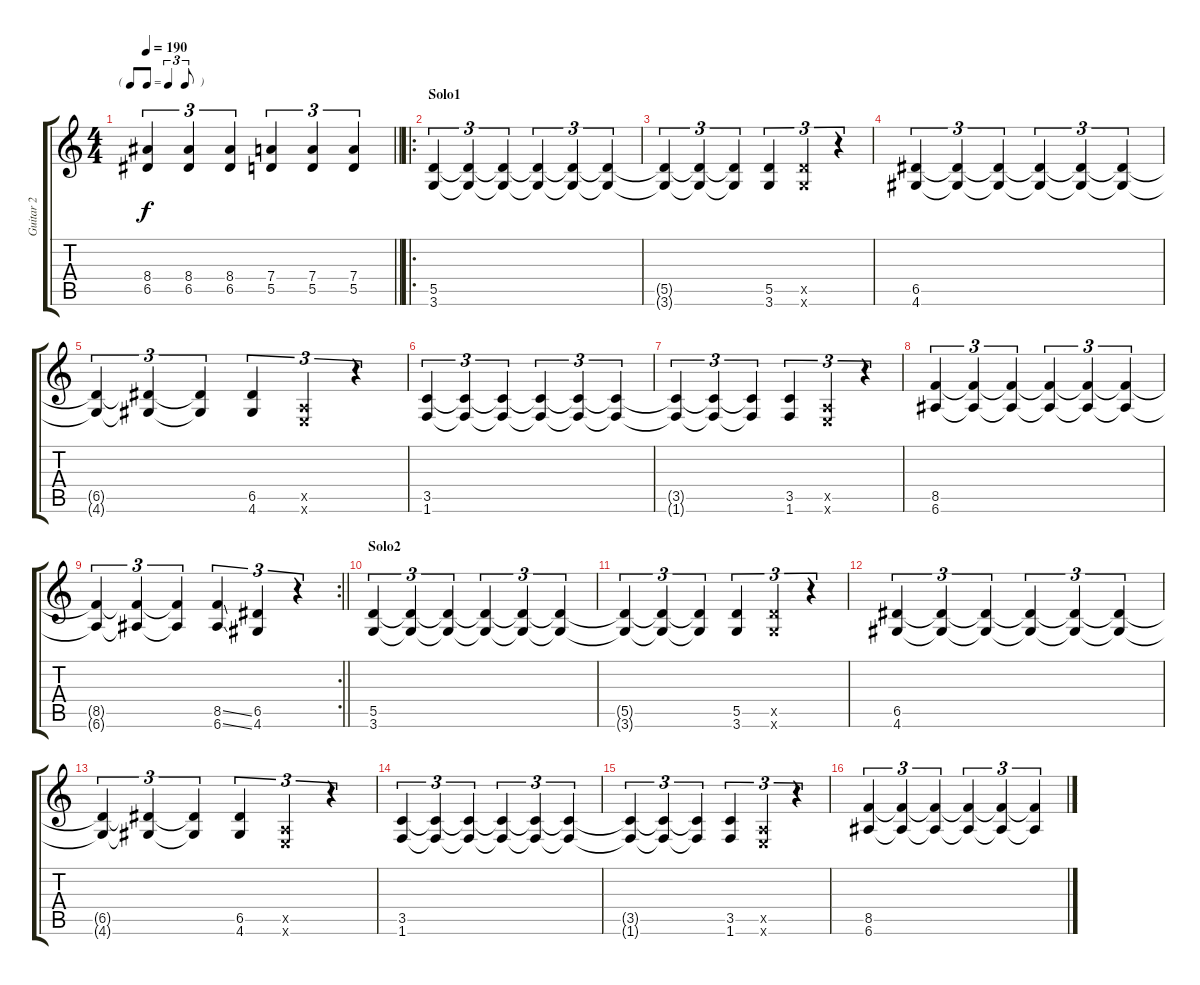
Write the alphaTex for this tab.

\track ("Guitar 2" "Guitar 2") {instrument distortionguitar}
\staff {score tabs}
\tuning (E4 B3 G3 D3 A2 E2) {hide}
\ts (4 4)
\tf triplet8th
\tempo 190
\clef g2
\barLineRight lightlight
\ks c
(8.4 6.5).4{tu (3 2) dy f} (8.4 6.5).4{tu (3 2)} (8.4 6.5).4{tu (3 2)} (7.4 5.5).4{tu (3 2)} (7.4 5.5).4{tu (3 2)} (7.4 5.5).4{tu (3 2)} |
\ro
\section ("" "Solo1")
(5.5 3.6).4{tu (3 2) volume 10} (5.5{t} 3.6{t}).4{tu (3 2)} (5.5{t} 3.6{t}).4{tu (3 2)} (5.5{t} 3.6{t}).4{tu (3 2)} (5.5{t} 3.6{t}).4{tu (3 2)} (5.5{t} 3.6{t}).4{tu (3 2)} |
(5.5{t} 3.6{t}).4{tu (3 2)} (5.5{t} 3.6{t}).4{tu (3 2)} (5.5{t} 3.6{t}).4{tu (3 2)} (5.5 3.6).4{tu (3 2)} (5.5{x} 3.6{x}).4{tu (3 2)} r.4{tu (3 2)} |
(6.5 4.6).4{tu (3 2)} (6.5{t} 4.6{t}).4{tu (3 2)} (6.5{t} 4.6{t}).4{tu (3 2)} (6.5{t} 4.6{t}).4{tu (3 2)} (6.5{t} 4.6{t}).4{tu (3 2)} (6.5{t} 4.6{t}).4{tu (3 2)} |
(6.5{t} 4.6{t}).4{tu (3 2)} (6.5{t} 4.6{t}).4{tu (3 2)} (6.5{t} 4.6{t}).4{tu (3 2)} (6.5 4.6).4{tu (3 2)} (0.5{x} 0.6{x}).4{tu (3 2)} r.4{tu (3 2)} |
(3.5 1.6).4{tu (3 2)} (3.5{t} 1.6{t}).4{tu (3 2)} (3.5{t} 1.6{t}).4{tu (3 2)} (3.5{t} 1.6{t}).4{tu (3 2)} (3.5{t} 1.6{t}).4{tu (3 2)} (3.5{t} 1.6{t}).4{tu (3 2)} |
(3.5{t} 1.6{t}).4{tu (3 2)} (3.5{t} 1.6{t}).4{tu (3 2)} (3.5{t} 1.6{t}).4{tu (3 2)} (3.5 1.6).4{tu (3 2)} (0.5{x} 0.6{x}).4{tu (3 2)} r.4{tu (3 2)} |
(8.5 6.6).4{tu (3 2)} (8.5{t} 6.6{t}).4{tu (3 2)} (8.5{t} 6.6{t}).4{tu (3 2)} (8.5{t} 6.6{t}).4{tu (3 2)} (8.5{t} 6.6{t}).4{tu (3 2)} (8.5{t} 6.6{t}).4{tu (3 2)} |
\rc 2
\barLineRight lightlight
(8.5{t} 6.6{t}).4{tu (3 2)} (8.5{t} 6.6{t}).4{tu (3 2)} (8.5{t} 6.6{t}).4{tu (3 2)} (8.5{ss} 6.6{ss}).4{tu (3 2)} (6.5 4.6).4{tu (3 2)} r.4{tu (3 2)} |
\section ("" "Solo2")
(5.5 3.6).4{tu (3 2) volume 13 balance 16} (5.5{t} 3.6{t}).4{tu (3 2)} (5.5{t} 3.6{t}).4{tu (3 2)} (5.5{t} 3.6{t}).4{tu (3 2)} (5.5{t} 3.6{t}).4{tu (3 2)} (5.5{t} 3.6{t}).4{tu (3 2)} |
(5.5{t} 3.6{t}).4{tu (3 2)} (5.5{t} 3.6{t}).4{tu (3 2)} (5.5{t} 3.6{t}).4{tu (3 2)} (5.5 3.6).4{tu (3 2)} (5.5{x} 3.6{x}).4{tu (3 2)} r.4{tu (3 2)} |
(6.5 4.6).4{tu (3 2)} (6.5{t} 4.6{t}).4{tu (3 2)} (6.5{t} 4.6{t}).4{tu (3 2)} (6.5{t} 4.6{t}).4{tu (3 2)} (6.5{t} 4.6{t}).4{tu (3 2)} (6.5{t} 4.6{t}).4{tu (3 2)} |
(6.5{t} 4.6{t}).4{tu (3 2)} (6.5{t} 4.6{t}).4{tu (3 2)} (6.5{t} 4.6{t}).4{tu (3 2)} (6.5 4.6).4{tu (3 2)} (0.5{x} 0.6{x}).4{tu (3 2)} r.4{tu (3 2)} |
(3.5 1.6).4{tu (3 2)} (3.5{t} 1.6{t}).4{tu (3 2)} (3.5{t} 1.6{t}).4{tu (3 2)} (3.5{t} 1.6{t}).4{tu (3 2)} (3.5{t} 1.6{t}).4{tu (3 2)} (3.5{t} 1.6{t}).4{tu (3 2)} |
(3.5{t} 1.6{t}).4{tu (3 2)} (3.5{t} 1.6{t}).4{tu (3 2)} (3.5{t} 1.6{t}).4{tu (3 2)} (3.5 1.6).4{tu (3 2)} (0.5{x} 0.6{x}).4{tu (3 2)} r.4{tu (3 2)} |
(8.5 6.6).4{tu (3 2)} (8.5{t} 6.6{t}).4{tu (3 2)} (8.5{t} 6.6{t}).4{tu (3 2)} (8.5{t} 6.6{t}).4{tu (3 2)} (8.5{t} 6.6{t}).4{tu (3 2)} (8.5{t} 6.6{t}).4{tu (3 2)}
